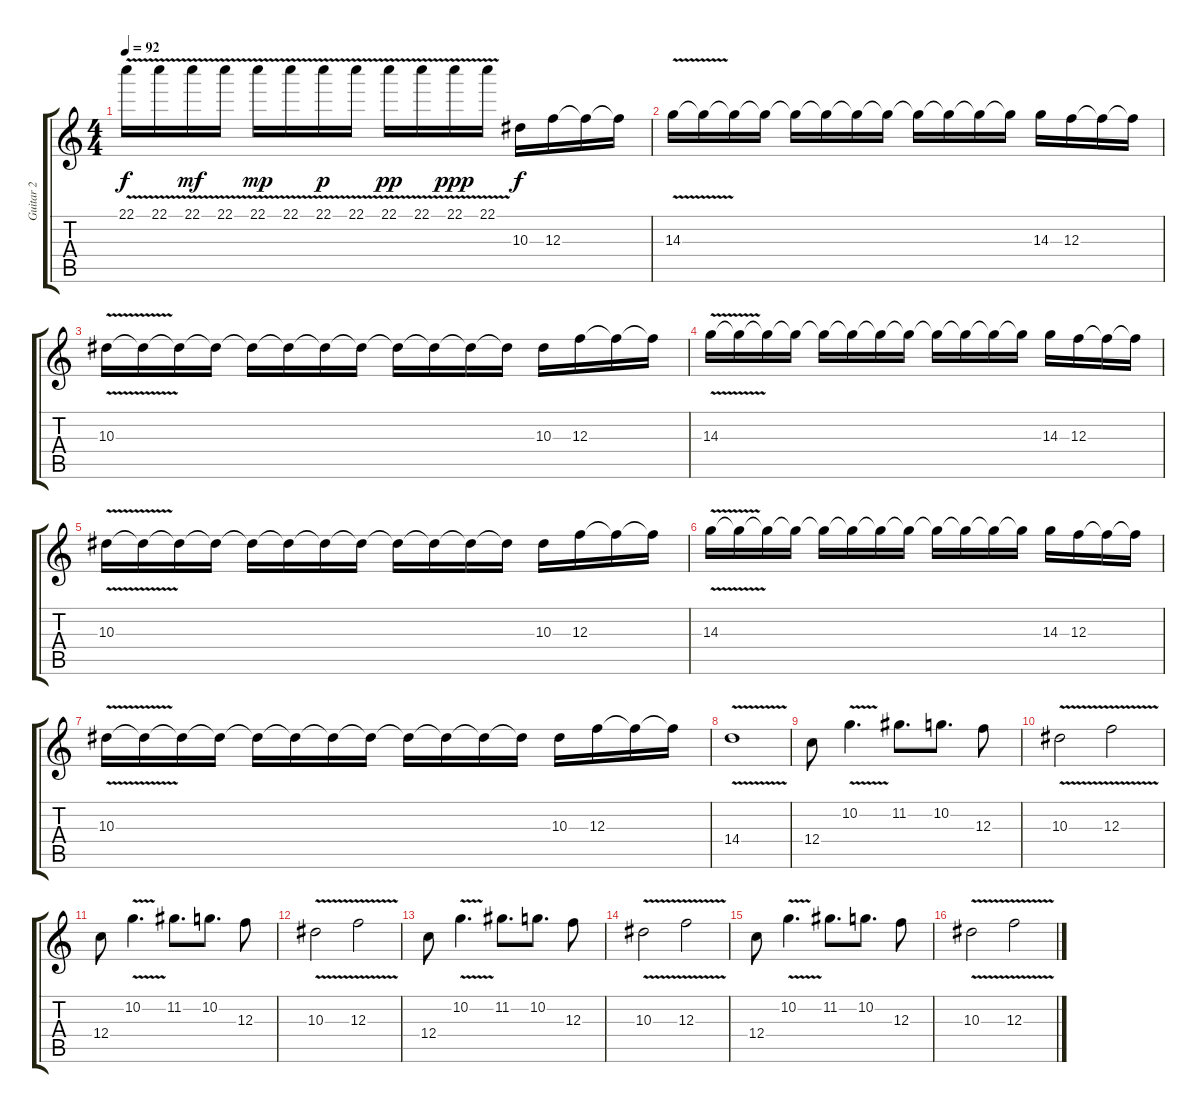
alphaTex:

\track ("Guitar 2" "Guitar 2") {instrument distortionguitar}
\staff {score tabs}
\tuning (D4 A3 F3 C3 G2 C2) {hide}
\ts (4 4)
\tempo 92
\clef g2
\ks c
22.1{v}.16{dy f} 22.1{v}.16 22.1{v}.16{dy mf} 22.1{v}.16 22.1{v}.16{dy mp} 22.1{v}.16 22.1{v}.16{dy p} 22.1{v}.16 22.1{v}.16{dy pp} 22.1{v}.16 22.1{v}.16{dy ppp} 22.1{v}.16 10.3.16{dy f} 12.3.16 12.3{t}.16 12.3{t}.16 |
14.3{v}.16 14.3{t}.16 14.3{t}.16 14.3{t}.16 14.3{t}.16 14.3{t}.16 14.3{t}.16 14.3{t}.16 14.3{t}.16 14.3{t}.16 14.3{t}.16 14.3{t}.16 14.3.16 12.3.16 12.3{t}.16 12.3{t}.16 |
10.3{v}.16 10.3{t}.16 10.3{t}.16 10.3{t}.16 10.3{t}.16 10.3{t}.16 10.3{t}.16 10.3{t}.16 10.3{t}.16 10.3{t}.16 10.3{t}.16 10.3{t}.16 10.3.16 12.3.16 12.3{t}.16 12.3{t}.16 |
14.3{v}.16 14.3{t}.16 14.3{t}.16 14.3{t}.16 14.3{t}.16 14.3{t}.16 14.3{t}.16 14.3{t}.16 14.3{t}.16 14.3{t}.16 14.3{t}.16 14.3{t}.16 14.3.16 12.3.16 12.3{t}.16 12.3{t}.16 |
10.3{v}.16 10.3{t}.16 10.3{t}.16 10.3{t}.16 10.3{t}.16 10.3{t}.16 10.3{t}.16 10.3{t}.16 10.3{t}.16 10.3{t}.16 10.3{t}.16 10.3{t}.16 10.3.16 12.3.16 12.3{t}.16 12.3{t}.16 |
14.3{v}.16 14.3{t}.16 14.3{t}.16 14.3{t}.16 14.3{t}.16 14.3{t}.16 14.3{t}.16 14.3{t}.16 14.3{t}.16 14.3{t}.16 14.3{t}.16 14.3{t}.16 14.3.16 12.3.16 12.3{t}.16 12.3{t}.16 |
10.3{v}.16 10.3{t}.16 10.3{t}.16 10.3{t}.16 10.3{t}.16 10.3{t}.16 10.3{t}.16 10.3{t}.16 10.3{t}.16 10.3{t}.16 10.3{t}.16 10.3{t}.16 10.3.16 12.3.16 12.3{t}.16 12.3{t}.16 |
14.4{v}.1 |
12.4.8 10.2{v}.4{d} 11.2.8{d} 10.2.8{d} 12.3.8 |
10.3{v}.2 12.3{v}.2 |
12.4.8 10.2{v}.4{d} 11.2.8{d} 10.2.8{d} 12.3.8 |
10.3{v}.2 12.3{v}.2 |
12.4.8 10.2{v}.4{d} 11.2.8{d} 10.2.8{d} 12.3.8 |
10.3{v}.2 12.3{v}.2 |
12.4.8 10.2{v}.4{d} 11.2.8{d} 10.2.8{d} 12.3.8 |
10.3{v}.2 12.3{v}.2
